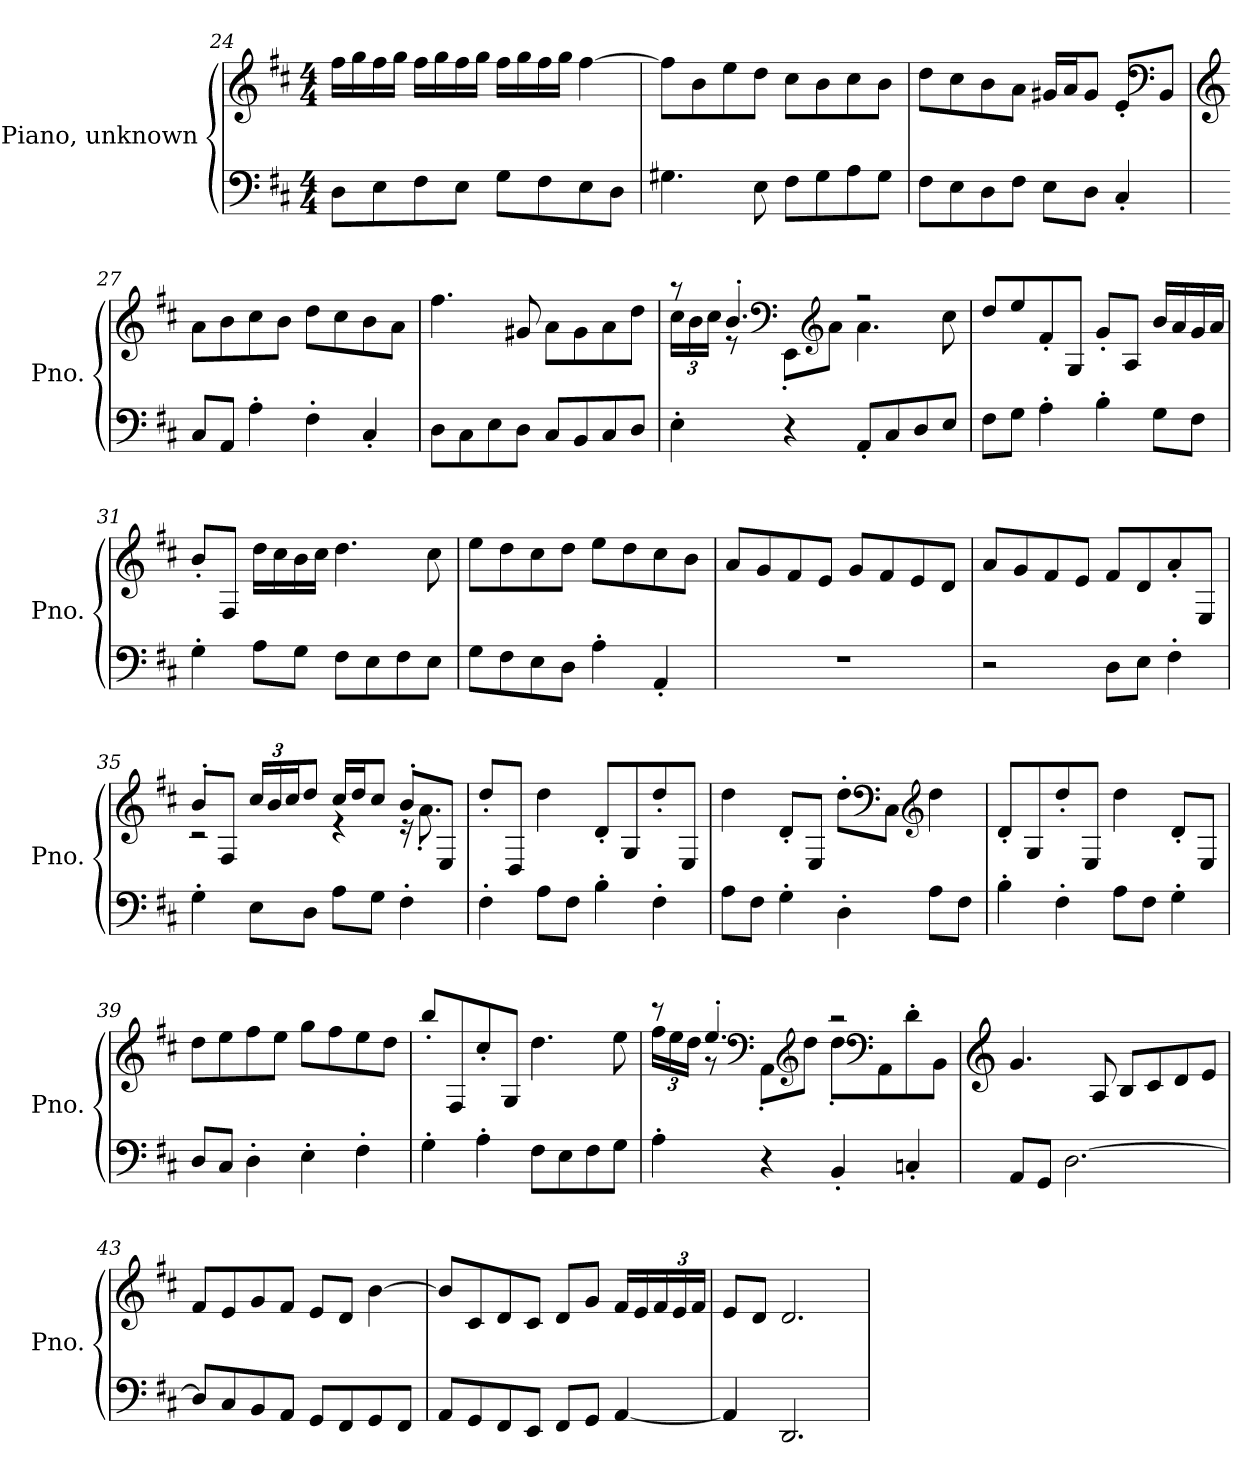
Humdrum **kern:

**kern	**kern
*part1	*part1
*staff2	*staff1
*I"Piano, unknown	*
*I'Pno.	*
!!LO:PB:g=z
*clefF4	*clefG2
*k[f#c#]	*k[f#c#]
*M4/4	*M4/4
=24	=24
8D\L	16ff#\LL
.	16gg\
8E\	16ff#\
.	16gg\JJ
8F#\	16ff#\LL
.	16gg\
8E\J	16ff#\
.	16gg\JJ
8G\L	16ff#\LL
.	16gg\
8F#\	16ff#\
.	16gg\JJ
8E\	[4ff#\
8D\J	.
=25	=25
4.G#X\	8ff#\L]
.	8b\
.	8ee\
8E\	8dd\J
8F#\L	8cc#\L
8G#\	8b\
8A\	8cc#\
8G#\J	8b\J
=26	=26
8F#\L	8dd\L
8E\	8cc#\
8D\	8b\
8F#\J	8a\J
8E\L	16g#X/LL
.	16a/J
8D\J	8g#/J
4C#'/	8e'/L
*	*clefF4
.	8BB/J
=27	=27
*	*clefG2
8C#/L	8a\L
8AA/J	8b\
4A'\	8cc#\
.	8b\J
4F#'\	8dd\L
.	8cc#\
4C#'/	8b\
.	8a\J
!!LO:LB:g=z
=28	=28
8D\L	4.ff#\
8C#\	.
8E\	.
8D\J	8g#X/
8C#/L	8a\L
8BB/	8g#\
8C#/	8a\
8D/J	8dd\J
=29	=29
*	*^
*	*	*Xbrackettup
4E'\	8r	24cc#\LL
.	.	24b\
.	.	24cc#\JJ
.	4.b'/	8r
*	*clefF4	*
4r	.	8EE'\L
*	*clefG2	*
.	.	8a\J
8AA'/L	2r	4.a\
8C#/	.	.
8D/	.	.
8E/J	.	8cc#\
*	*v	*v
=30	=30
8F#\L	8dd/L
8G\J	8ee/
4A'\	8f#'/
.	8G/J
4B'\	8g'/L
.	8A/J
8G\L	16b/LL
.	16a/
8F#\J	16g/
.	16a/JJ
=31	=31
4G'\	8b'/L
.	8F#/J
8A\L	16dd\LL
.	16cc#\
8G\J	16b\
.	16cc#\JJ
8F#\L	4.dd\
8E\	.
8F#\	.
8E\J	8cc#\
!!LO:LB:g=z
=32	=32
8G\L	8ee\L
8F#\	8dd\
8E\	8cc#\
8D\J	8dd\J
4A'\	8ee\L
.	8dd\
4AA'/	8cc#\
.	8b\J
=33	=33
1r	8a/L
.	8g/
.	8f#/
.	8e/J
.	8g/L
.	8f#/
.	8e/
.	8d/J
=34	=34
2r	8a/L
.	8g/
.	8f#/
.	8e/J
8D\L	8f#/L
8E\J	8d/
4F#'\	8a'/
.	8E/J
=35	=35
*	*^
4G'\	8b'/L	2r
.	8F#/J	.
8E\L	24cc#/LL	.
.	24b/	.
.	24cc#/J	.
8D\J	8dd/J	.
8A\L	16cc#/LL	4r
.	16dd/J	.
8G\J	8cc#/J	.
4F#'\	8b'/L	16r
.	.	8.a'\
.	8E/J	.
*	*v	*v
!!LO:LB:g=z
=36	=36
4F#'\	8dd'/L
.	8D/J
8A\L	4dd\
8F#\J	.
4B'\	8d'/L
.	8G/
4F#'\	8dd'/
.	8E/J
=37	=37
8A\L	4dd\
8F#\J	.
4G'\	8d'/L
.	8E/J
4D'\	8dd'\L
*	*clefF4
.	8C#\J
*	*clefG2
8A\L	4dd\
8F#\J	.
=38	=38
4B'\	8d'/L
.	8G/
4F#'\	8dd'/
.	8E/J
8A\L	4dd\
8F#\J	.
4G'\	8d'/L
.	8E/J
=39	=39
8D/L	8dd\L
8C#/J	8ee\
4D'\	8ff#\
.	8ee\J
4E'\	8gg\L
.	8ff#\
4F#'\	8ee\
.	8dd\J
!!LO:LB:g=z
=40	=40
4G'\	8bb'/L
.	8F#/
4A'\	8cc#'/
.	8G/J
8F#\L	4.dd\
8E\	.
8F#\	.
8G\J	8ee\
=41	=41
*	*^
4A'\	8r	24ff#\LL
.	.	24ee\
.	.	24dd\JJ
.	4.ee'/	8r
*	*clefF4	*
4r	.	8AA'\L
*	*clefG2	*
.	.	8dd\J
4BB'/	2r	8dd'\L
*	*clefF4	*
.	.	8AA\
4Cn'/	.	8d'\
.	.	8BB\J
*	*v	*v
=42	=42
*	*clefG2
8AA/L	4.g/
8GG/J	.
[2.D\	.
.	8A/
.	8B/L
.	8c#/
.	8d/
.	8e/J
=43	=43
8D/L]	8f#/L
8C#/	8e/
8BB/	8g/
8AA/J	8f#/J
8GG/L	8e/L
8FF#/	8d/J
8GG/	[4b\
8FF#/J	.
!!LO:LB:g=z
=44	=44
8AA/L	8b/L]
8GG/	8c#/
8FF#/	8d/
8EE/J	8c#/J
8FF#/L	8d/L
8GG/J	8g/J
[4AA/	16f#/LL
.	16e/
.	24f#/
.	24e/
.	24f#/JJ
=45	=45
4AA/]	8e/L
.	8d/J
2.DD/	2.d/
=	=
*-	*-
